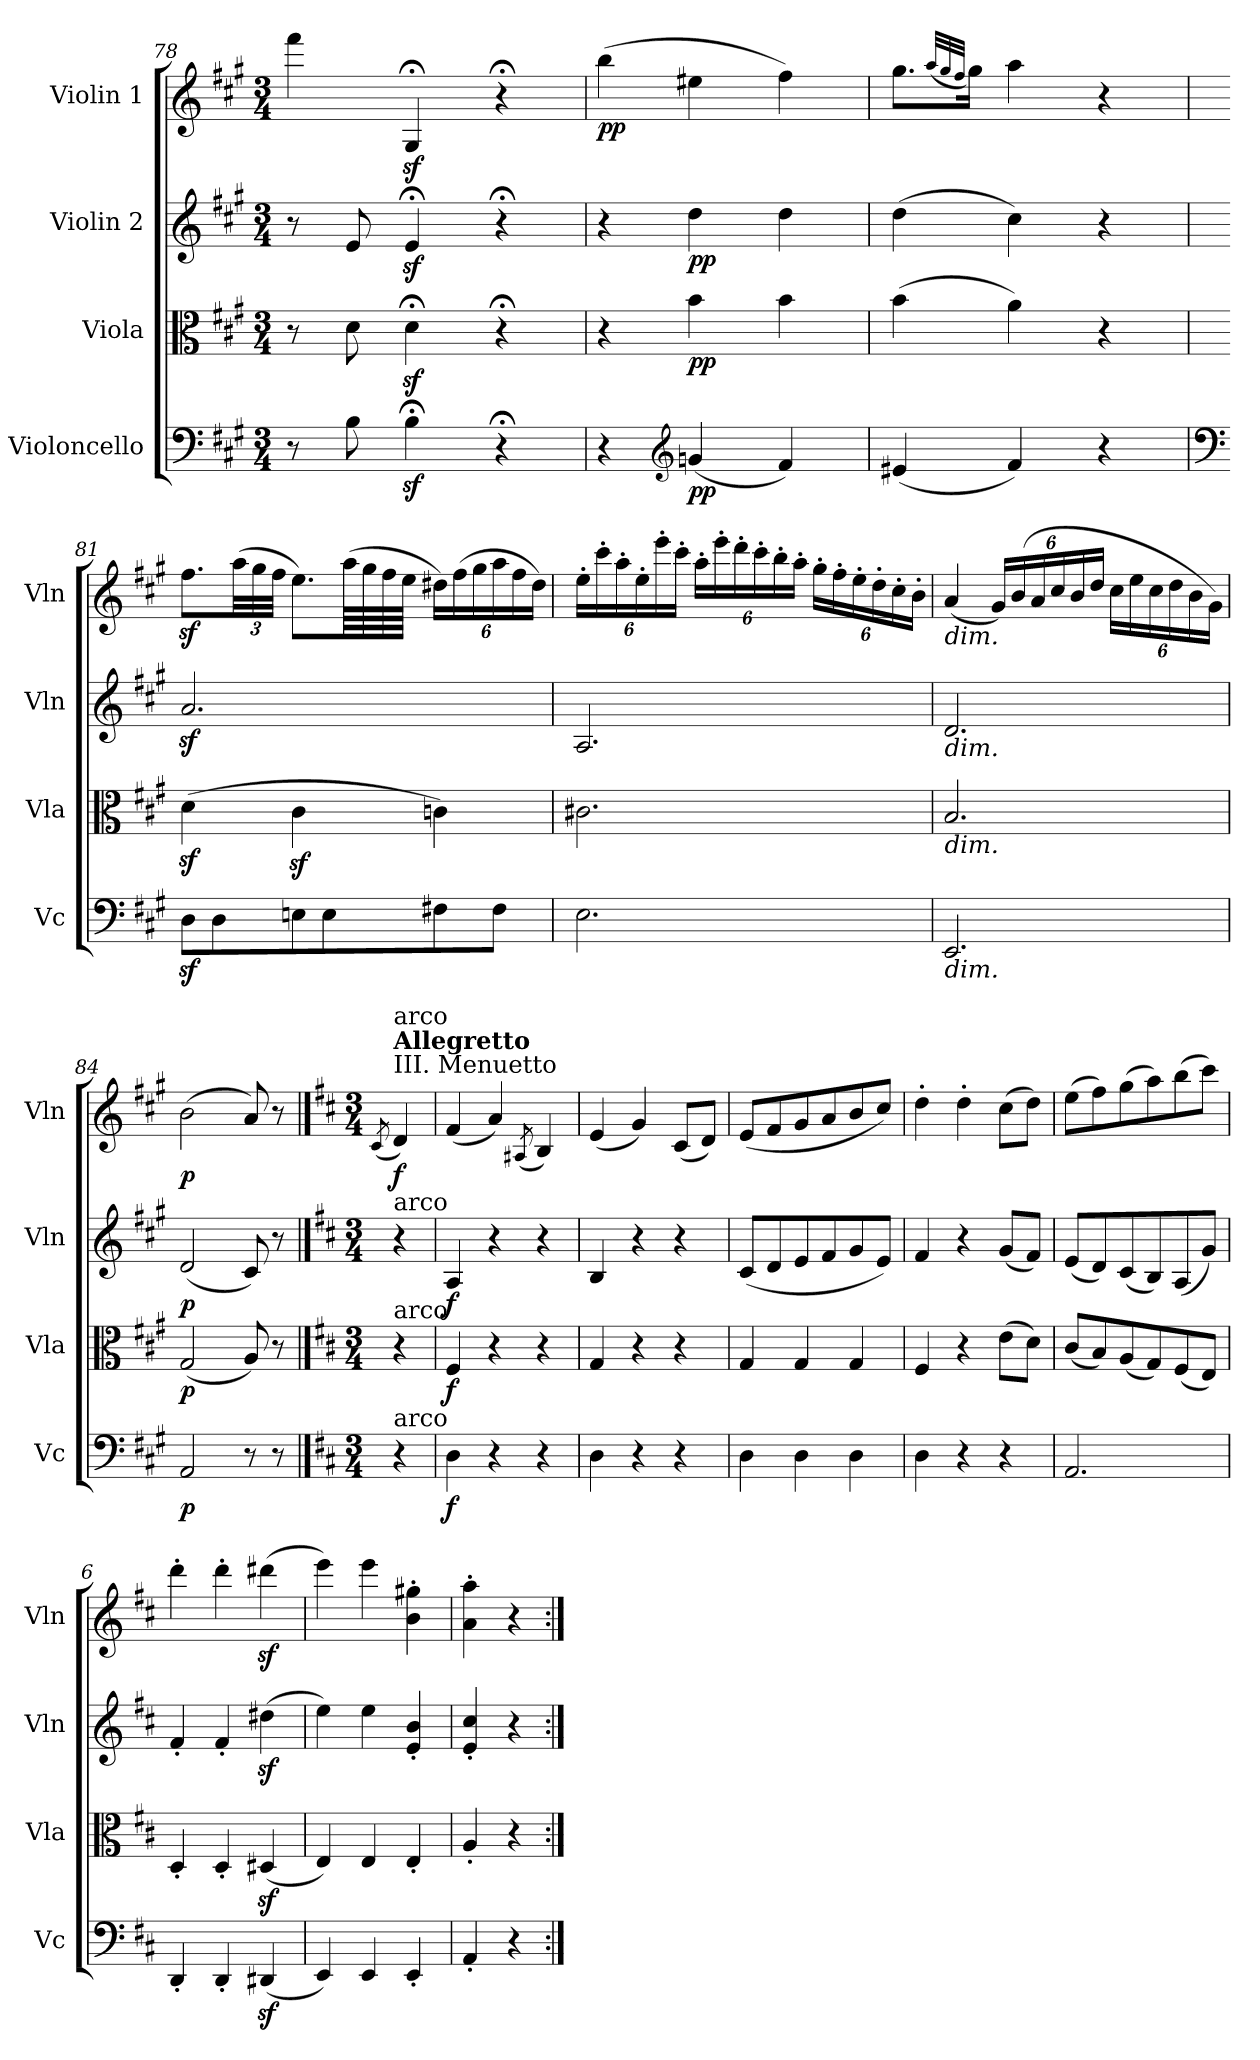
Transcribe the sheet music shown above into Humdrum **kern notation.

**kern	**dynam	**kern	**dynam	**kern	**dynam	**kern	**dynam
*part4	*part4	*part3	*part3	*part2	*part2	*part1	*part1
*staff4	*staff4	*staff3	*staff3	*staff2	*staff2	*staff1	*staff1
*I"Violoncello	*	*I"Viola	*	*I"Violin 2	*	*I"Violin 1	*
*I'Vc	*	*I'Vla	*	*I'Vln	*	*I'Vln	*
*clefF4	*	*clefC3	*	*clefG2	*	*clefG2	*
*k[f#c#g#]	*	*k[f#c#g#]	*	*k[f#c#g#]	*	*k[f#c#g#]	*
*M3/4	*	*M3/4	*	*M3/4	*	*M3/4	*
=78	=78	=78	=78	=78	=78	=78	=78
8r	.	8r	.	8r	.	4fff#\	.
8B\	.	8d\	.	8e/	.	.	.
4Bz<;<\	.	4dz<;<\	.	4ez<;</	.	4G#z<;</	.
4r;<	.	4r;<	.	4r;<	.	4r;<	.
=79	=79	=79	=79	=79	=79	=79	=79
!	!	!	!	!	!	!	!LO:DY:b
4r	.	4r	.	4r	.	(4bb\	pp
*clefG2	*	*	*	*	*	*	*
!	!LO:DY:b	!	!LO:DY:b	!	!LO:DY:b	!	!
(4gn/	pp	4b\	pp	4dd\	pp	4ee#X\	.
4f#/)	.	4b\	.	4dd\	.	4ff#\)	.
=80	=80	=80	=80	=80	=80	=80	=80
(4e#X/	.	(4b\	.	(4dd\	.	8.gg#\L	.
.	.	.	.	.	.	(32qaa/LLL	.
.	.	.	.	.	.	32qgg#/	.
.	.	.	.	.	.	32qff#/JJJ	.
.	.	.	.	.	.	16gg#\Jk)	.
4f#/)	.	4a\)	.	4cc#\)	.	4aa\	.
4r	.	4r	.	4r	.	4r	.
!!LO:PB:g=z
=81	=81	=81	=81	=81	=81	=81	=81
*clefF4	*	*	*	*	*	*	*
8Dz<\L	.	(4dz<\	.	2.az</	.	8.ff#z<\L	.
8D\	.	.	.	.	.	.	.
.	.	.	.	.	.	(48aa\LL	.
.	.	.	.	.	.	48gg#\	.
.	.	.	.	.	.	48ff#\JJJ	.
8En\	.	4c#z<\	.	.	.	8.ee\L)	.
8E\	.	.	.	.	.	.	.
.	.	.	.	.	.	(64aa\LLL	.
.	.	.	.	.	.	64gg#\	.
.	.	.	.	.	.	64ff#\	.
.	.	.	.	.	.	64ee\JJJJ	.
*	*	*	*	*	*	*Xbrackettup	*
8F#X\	.	4cn\)	.	.	.	24dd#X\LL)	.
.	.	.	.	.	.	(24ff#\	.
.	.	.	.	.	.	24gg#\	.
8F#\J	.	.	.	.	.	24aa\	.
.	.	.	.	.	.	24ff#\	.
.	.	.	.	.	.	24dd#\JJ)	.
!!LO:LB:g=z
=82	=82	=82	=82	=82	=82	=82	=82
2.E\	.	2.c#X\	.	2.A/	.	24ee'\LL	.
.	.	.	.	.	.	24ccc#'\	.
.	.	.	.	.	.	24aa'\	.
.	.	.	.	.	.	24ee'\	.
.	.	.	.	.	.	24eee'\	.
.	.	.	.	.	.	24ccc#'\JJ	.
.	.	.	.	.	.	24aa'\LL	.
.	.	.	.	.	.	24eee'\	.
.	.	.	.	.	.	24ddd'\	.
.	.	.	.	.	.	24ccc#'\	.
.	.	.	.	.	.	24bb'\	.
.	.	.	.	.	.	24aa'\JJ	.
.	.	.	.	.	.	24gg#'\LL	.
.	.	.	.	.	.	24ff#'\	.
.	.	.	.	.	.	24ee'\	.
.	.	.	.	.	.	24dd'\	.
.	.	.	.	.	.	24cc#'\	.
.	.	.	.	.	.	24b'\JJ	.
=83	=83	=83	=83	=83	=83	=83	=83
!	!	!	!	!	!	!LO:TX:b:i:t=dim.	!
!	!	!	!	!LO:TX:b:i:t=dim.	!	!	!
!	!	!LO:TX:b:i:t=dim.	!	!	!	!	!
!LO:TX:b:i:t=dim.	!	!	!	!	!	!	!
2.EE/	.	2.B/	.	2.d/	.	(4a/	.
.	.	.	.	.	.	24g#/LL)	.
.	.	.	.	.	.	(24b/	.
.	.	.	.	.	.	24a/	.
.	.	.	.	.	.	24cc#/	.
.	.	.	.	.	.	24b/	.
.	.	.	.	.	.	24dd/JJ	.
.	.	.	.	.	.	24cc#\LL	.
.	.	.	.	.	.	24ee\	.
.	.	.	.	.	.	24cc#\	.
.	.	.	.	.	.	24dd\	.
.	.	.	.	.	.	24b\	.
.	.	.	.	.	.	24g#\JJ)	.
=84	=84	=84	=84	=84	=84	=84	=84
!	!LO:DY:b	!	!LO:DY:b	!	!LO:DY:b	!	!LO:DY:b
2AA/	p	(2G#/	p	(2d/	p	(2b\	p
8r	.	8A/)	.	8c#/)	.	8a/)	.
8r	.	8r	.	8r	.	8r	.
!!LO:PB:g=z
==	==	==	==	==	==	==	==
*k[f#c#]	*	*k[f#c#]	*	*k[f#c#]	*	*k[f#c#]	*
*M3/4	*	*M3/4	*	*M3/4	*	*M3/4	*
.	.	.	.	.	.	(8qc#/	.
!	!	!	!	!	!	!LO:TX:a:t=III. Menuetto	!
!	!	!	!	!	!	!LO:TX:a:B:t=Allegretto	!
!	!	!	!	!	!	!LO:TX:a:t=arco	!
!	!	!	!	!LO:TX:a:t=arco	!	!	!
!	!	!LO:TX:a:t=arco	!	!	!	!	!
!LO:TX:a:t=arco	!	!	!	!	!	!	!
!	!	!	!	!	!	!	!LO:DY:b
4r	.	4r	.	4r	.	4d/)	f
=1	=1	=1	=1	=1	=1	=1	=1
!	!LO:DY:b	!	!LO:DY:b	!	!LO:DY:b	!	!
4D\	f	4F#/	f	4A/	f	(4f#/	.
4r	.	4r	.	4r	.	4a/)	.
.	.	.	.	.	.	(8qA#X/	.
4r	.	4r	.	4r	.	4B/)	.
=2	=2	=2	=2	=2	=2	=2	=2
4D\	.	4G/	.	4B/	.	(4e/	.
4r	.	4r	.	4r	.	4g/)	.
4r	.	4r	.	4r	.	(8c#/L	.
.	.	.	.	.	.	8d/J)	.
=3	=3	=3	=3	=3	=3	=3	=3
4D\	.	4G/	.	(8c#/L	.	(8e/L	.
.	.	.	.	8d/	.	8f#/	.
4D\	.	4G/	.	8e/	.	8g/	.
.	.	.	.	8f#/	.	8a/	.
4D\	.	4G/	.	8g/	.	8b/	.
.	.	.	.	8e/J)	.	8cc#/J)	.
=4	=4	=4	=4	=4	=4	=4	=4
4D\	.	4F#/	.	4f#/	.	4dd'\	.
4r	.	4r	.	4r	.	4dd'\	.
4r	.	(8e\L	.	(8g/L	.	(8cc#\L	.
.	.	8d\J)	.	8f#/J)	.	8dd\J)	.
=5	=5	=5	=5	=5	=5	=5	=5
2.AA/	.	(8c#/L	.	(8e/L	.	(8ee\L	.
.	.	8B/)	.	8d/)	.	8ff#\)	.
.	.	(8A/	.	(8c#/	.	(8gg\	.
.	.	8G/)	.	8B/)	.	8aa\)	.
.	.	(8F#/	.	(8A/	.	(8bb\	.
.	.	8E/J)	.	8g/J)	.	8ccc#\J)	.
=6	=6	=6	=6	=6	=6	=6	=6
4DD'/	.	4D'/	.	4f#'/	.	4ddd'\	.
4DD'/	.	4D'/	.	4f#'/	.	4ddd'\	.
(4DD#Xz</	.	(4D#Xz</	.	(4dd#Xz<\	.	(4ddd#Xz<\	.
!!LO:LB:g=z
=7	=7	=7	=7	=7	=7	=7	=7
4EE/)	.	4E/)	.	4ee\)	.	4eee\)	.
4EE/	.	4E/	.	4ee\	.	4eee\	.
4EE'/	.	4E'/	.	4e/' 4b/'	.	4b\' 4gg#X\'	.
=8	=8	=8	=8	=8	=8	=8	=8
4AA'/	.	4A'/	.	4e/' 4cc#/'	.	4a\' 4aa\'	.
4r	.	4r	.	4r	.	4r	.
=:|!	=:|!	=:|!	=:|!	=:|!	=:|!	=:|!	=:|!
*-	*-	*-	*-	*-	*-	*-	*-
